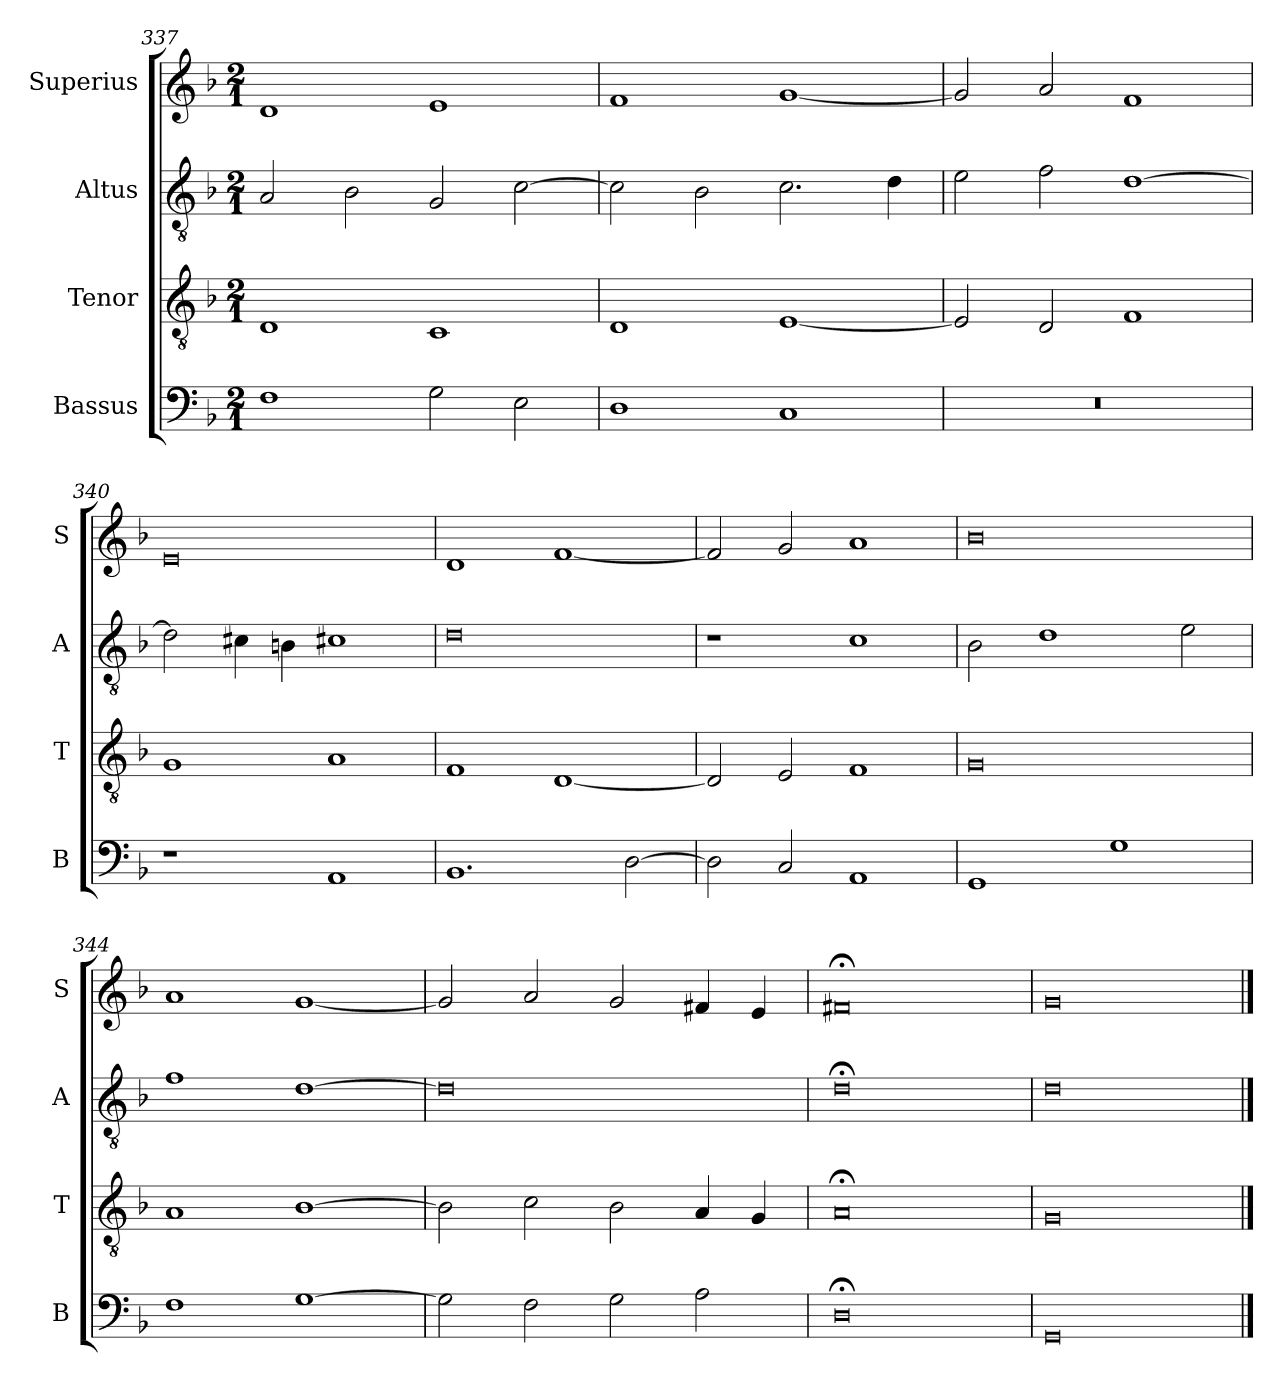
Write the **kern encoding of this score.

**kern	**kern	**kern	**kern
*part4	*part3	*part2	*part1
*staff4	*staff3	*staff2	*staff1
*I"Bassus	*I"Tenor	*I"Altus	*I"Superius
*I'B	*I'T	*I'A	*I'S
*clefF4	*clefGv2	*clefGv2	*clefG2
*k[b-]	*k[b-]	*k[b-]	*k[b-]
*M2/1	*M2/1	*M2/1	*M2/1
=337	=337	=337	=337
1F	1D	2A/	1d
.	.	2B-\	.
2G\	1C	2G/	1e
2E\	.	[2c\	.
=338	=338	=338	=338
1D	1D	2c\]	1f
.	.	2B-\	.
1C	[1E	2.c\	[1g
.	.	4d\	.
=339	=339	=339	=339
0r	2E/]	2e\	2g/]
.	2D/	2f\	2a/
.	1F	[1d	1f
=340	=340	=340	=340
1r	1G	2d\]	0e
.	.	4c#X\	.
.	.	4Bn\	.
1AA	1A	1c#X	.
=341	=341	=341	=341
1.BB-	1F	0d	1d
.	[1D	.	[1f
[2D\	.	.	.
=342	=342	=342	=342
2D\]	2D/]	1r	2f/]
2C/	2E/	.	2g/
1AA	1F	1c	1a
=343	=343	=343	=343
1GG	0G	2B-\	0b-
.	.	1d	.
1G	.	.	.
.	.	2e\	.
=344	=344	=344	=344
1F	1A	1f	1a
[1G	[1B-	[1d	[1g
=345	=345	=345	=345
2G\]	2B-\]	0d]	2g/]
2F\	2c\	.	2a/
2G\	2B-\	.	2g/
2A\	4A/	.	4f#X/
.	4G/	.	4e/
=346	=346	=346	=346
0D;<	0A;<	0d;<	0f#X;<
=347	=347	=347	=347
0GG	0G	0d	0g
==	==	==	==
*-	*-	*-	*-
